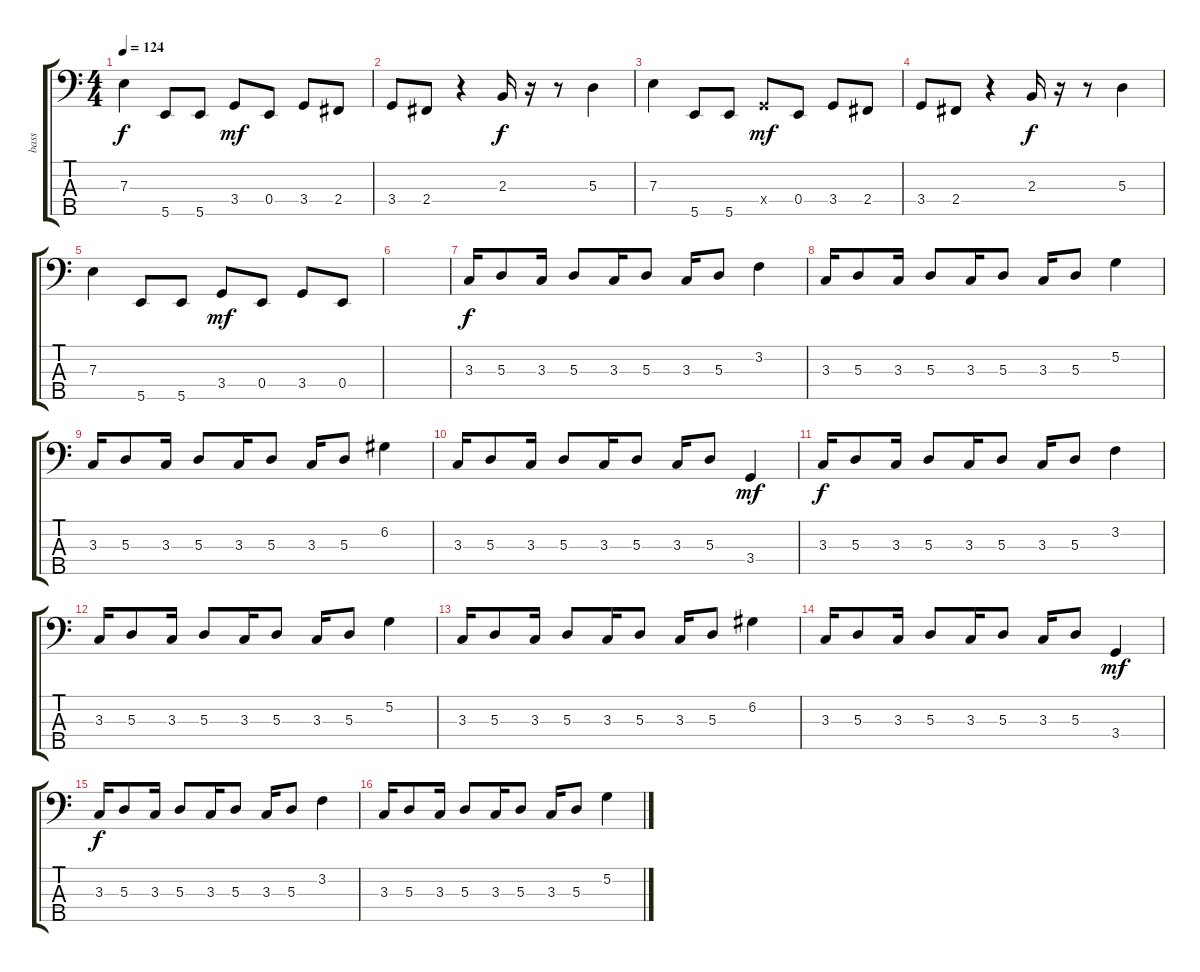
\track ("bass" "bass") {instrument electricbassfinger}
\staff {score tabs}
\tuning (G2 D2 A1 E1 B0) {hide}
\ts (4 4)
\tempo 124
\clef f4
\ks c
7.3.4{dy f} 5.5.8 5.5.8 3.4.8{dy mf} 0.4.8 3.4.8 2.4.8 |
3.4.8 2.4.8 r.4 2.3.16{dy f} r.16 r.8 5.3.4 |
7.3.4 5.5.8 5.5.8 3.4{x}.8{dy mf} 0.4.8 3.4.8 2.4.8 |
3.4.8 2.4.8 r.4 2.3.16{dy f} r.16 r.8 5.3.4 |
7.3.4 5.5.8 5.5.8 3.4.8{dy mf} 0.4.8 3.4.8 0.4.8 |
|
3.3.16{dy f} 5.3.8 3.3.16 5.3.8 3.3.16 5.3.8 3.3.16 5.3.8 3.2.4 |
3.3.16 5.3.8 3.3.16 5.3.8 3.3.16 5.3.8 3.3.16 5.3.8 5.2.4 |
3.3.16 5.3.8 3.3.16 5.3.8 3.3.16 5.3.8 3.3.16 5.3.8 6.2.4 |
3.3.16 5.3.8 3.3.16 5.3.8 3.3.16 5.3.8 3.3.16 5.3.8 3.4.4{dy mf} |
3.3.16{dy f} 5.3.8 3.3.16 5.3.8 3.3.16 5.3.8 3.3.16 5.3.8 3.2.4 |
3.3.16 5.3.8 3.3.16 5.3.8 3.3.16 5.3.8 3.3.16 5.3.8 5.2.4 |
3.3.16 5.3.8 3.3.16 5.3.8 3.3.16 5.3.8 3.3.16 5.3.8 6.2.4 |
3.3.16 5.3.8 3.3.16 5.3.8 3.3.16 5.3.8 3.3.16 5.3.8 3.4.4{dy mf} |
3.3.16{dy f} 5.3.8 3.3.16 5.3.8 3.3.16 5.3.8 3.3.16 5.3.8 3.2.4 |
3.3.16 5.3.8 3.3.16 5.3.8 3.3.16 5.3.8 3.3.16 5.3.8 5.2.4
